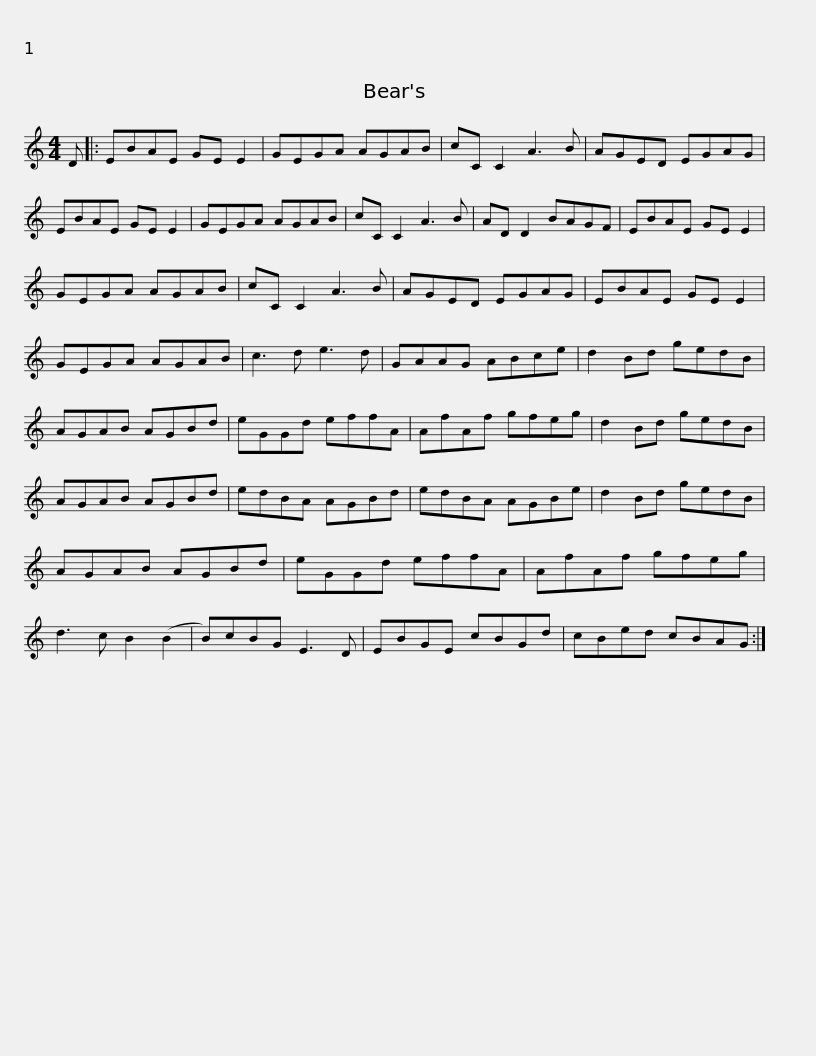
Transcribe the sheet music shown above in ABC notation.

X:1
L:1/8
M:4/4
I:linebreak $
K:C
V:1 treble
V:1
 D |: EBAE GE E2 | GEGA AGAB | cC C2 A3 B | AGED EGAG | %5
 EBAE GE E2 |$ GEGA AGAB | cC C2 A3 B | AD D2 BAGF | EBAE GE E2 | %10
 GEGA AGAB | cC C2 A3 B |$ AGED EGAG | EBAE GE E2 | GEGA AGAB | %15
 c3 d e3 d | GAAG ABce | d2 Bd gedB |$ AGAB AGBd | eGGd effA | %20
 AfAf gfeg | d2 Bd gedB | AGAB AGBd | edBA AGBd |$ edBA AGBe | %25
 d2 Bd gedB | AGAB AGBd | eGGd effA | AfAf gfeg | d3 c B2 (B2 |$ %30
 B)cBG E3 D | EBGE cBGd | cBed cBAG :| %33
